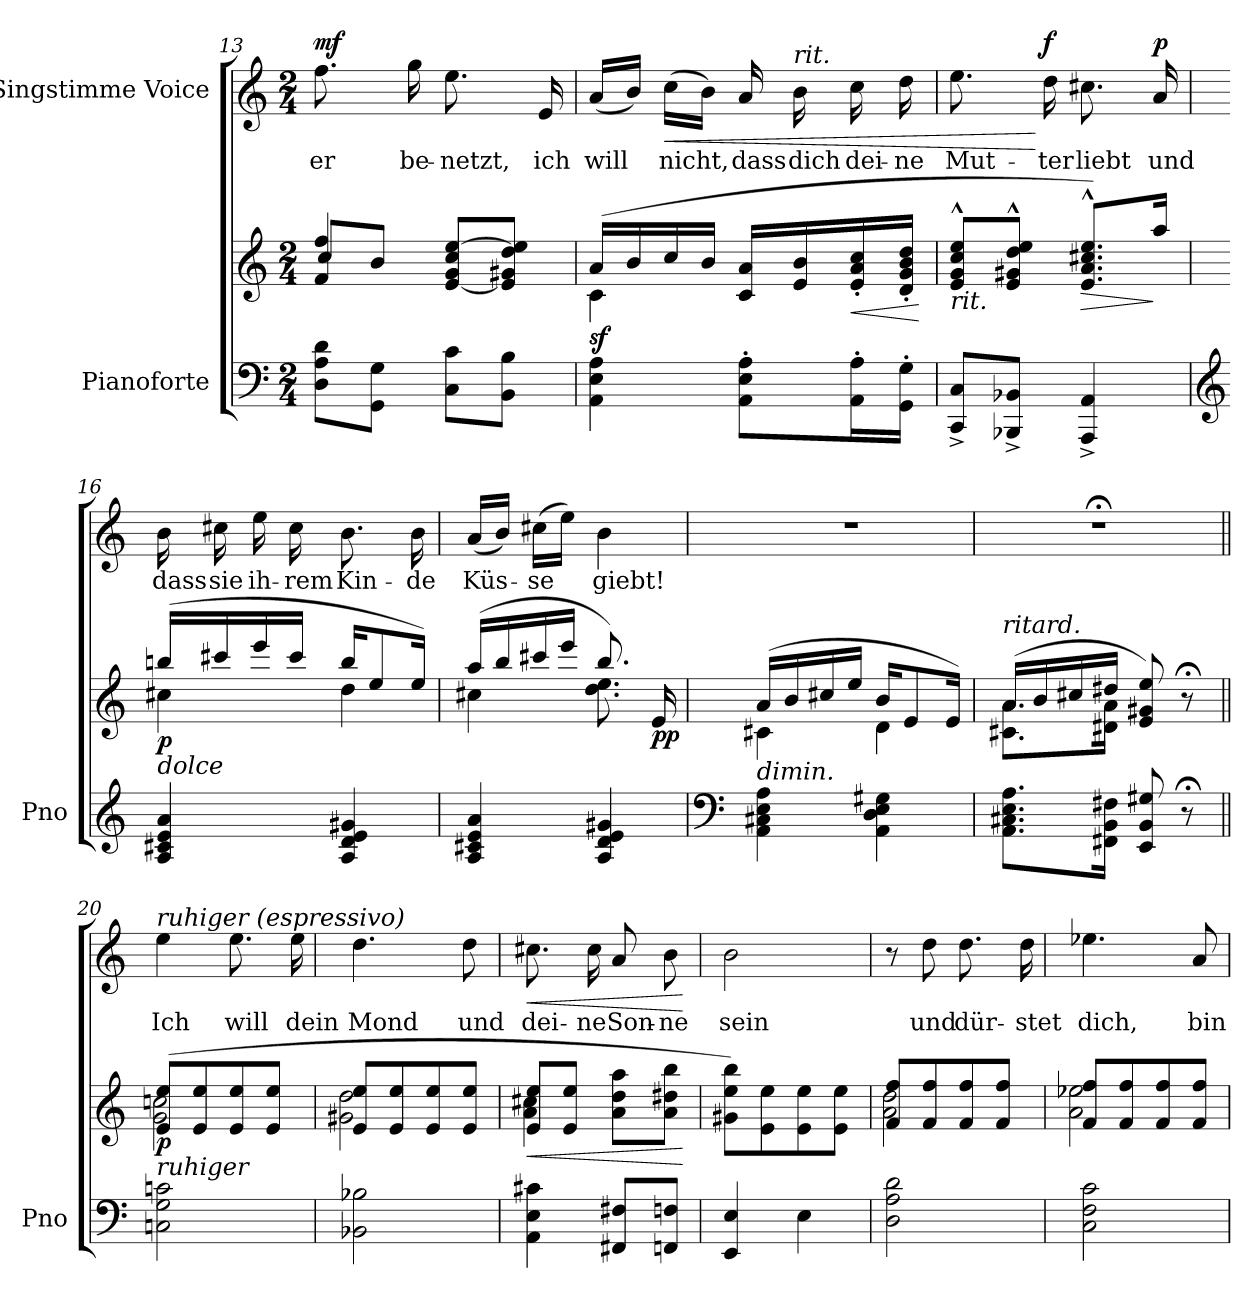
**kern	**kern	**dynam	**kern	**text	**dynam
*part2	*part2	*part2	*part1	*part1	*part1
*staff3	*staff2	*staff2/3	*staff1	*staff1	*staff1
*I"Pianoforte	*	*	*I"Singstimme Voice	*	*
*I'Pno	*	*	*	*	*
*clefF4	*clefG2	*	*clefG2	*	*
*k[]	*k[]	*	*k[]	*	*
*M2/4	*M2/4	*	*M2/4	*	*
=13	=13	=13	=13	=13	=13
*	*^	*	*	*	*
!	!	!	!	!	!LO:LY:b	!LO:DY:a
8D\ 8A\ 8d\L	4f/ 4ff/	8cc/L	.	8.ff\	er	mf
8GG\ 8G\J	.	8b/J	.	.	.	.
!	!	!	!	!	!LO:LY:b	!
.	.	.	.	16gg\	be-	.
!	!	!	!	!	!LO:LY:b	!
8C\ 8c\L	[8e/ 8g/ 8cc/ [8ee/L	4ryy	.	8.ee\	-netzt,	.
8BB\ 8B\J	8e/] 8g#X/ 8dd/ 8ee/]J	.	.	.	.	.
!	!	!	!	!	!LO:LY:b	!
.	.	.	.	16e/	ich	.
=14	=14	=14	=14	=14	=14	=14
!	!	!	!LO:DY:b	!	!LO:LY:b	!
4AA\ 4E\ 4A\	(>16a/LL	4c\	sf	(<16a/LL	will	.
.	16b/	.	.	16b/JJ)	.	.
!	!	!	!	!	!LO:LY:b	!LO:HP:b
.	16cc/	.	.	(>16cc\LL	nicht,	<
.	16b/JJ	.	.	16b\JJ)	.	.
*	*	*	*	*MM85	*	*
!	!	!	!	!	!LO:LY:b	!
8AA\' 8E\' 8A\'L	16c/ 16a/LL	4ryy	.	16a/	dass	.
!	!	!	!	!LO:TX:a:i:t=rit.	!	!
!	!	!	!	!	!LO:LY:b	!
.	16e/ 16b/	.	.	16b\	dich	.
!	!	!	!LO:HP:b	!	!LO:LY:b	!
16AA\' 16A\'L	16e/' 16a/' 16cc/'	.	<	16cc\	dei-	.
!	!	!	!	!	!LO:LY:b	!
16GG\' 16G\'JJ	16d/' 16g/' 16b/' 16dd/'JJ	.	.	16dd\	-ne	.
*	*v	*v	*	*	*	*
.	.	[	.	.	.
=15	=15	=15	=15	=15	=15
!	!LO:TX:b:i:t=rit.	!	!	!	!
!	!	!	!	!LO:LY:b	!
8CC/^ 8C/^L	8e/^^ 8g/^^ 8cc/^^ 8ee/^^L	.	8.ee\	Mut-	.
8BBB-X/^ 8BB-X/^J	8e/^^ 8g#X/^^ 8dd/^^ 8ee/^^J	.	.	.	.
!	!	!	!	!LO:LY:b	!LO:DY:n=1:a
.	.	.	16dd\	-ter	[ f
!	!	!LO:HP:b	!	!LO:LY:b	!
4AAA/^ 4AA/^	8.e/^^ 8.a/^^ 8.cc#X/^^ 8.ee/^^L)	>	8.cc#X\	liebt	.
!	!	!	!	!LO:LY:b	!LO:DY:n=2:a
.	16aa/Jk	]	16a/	und	p
!!LO:PB:g=z
=16	=16	=16	=16	=16	=16
*clefG2	*	*	*	*	*
*	*^	*	*	*	*
!	!LO:TX:b:i:t=dolce	!	!	!	!	!
!	!	!	!LO:DY:b	!	!LO:LY:b	!
4A/ 4c#X/ 4e/ 4a/	(>16bbn/LL	4cc#X\	p	16b\	dass	.
!	!	!	!	!	!LO:LY:b	!
.	16ccc#X/	.	.	16cc#X\	sie	.
!	!	!	!	!	!LO:LY:b	!
.	16eee/	.	.	16ee\	ih-	.
!	!	!	!	!	!LO:LY:b	!
.	16ccc#/JJ	.	.	16cc#\	-rem	.
!	!	!	!	!	!LO:LY:b	!
4A/ 4d/ 4e/ 4g#X/	16bb/KL	4dd\	.	8.b\	Kin-	.
.	8ee/	.	.	.	.	.
!	!	!	!	!	!LO:LY:b	!
.	16ee/Jk)	.	.	16b\	-de	.
=17	=17	=17	=17	=17	=17	=17
!	!	!	!	!	!LO:LY:b	!
4A/ 4c#X/ 4e/ 4a/	(>16aa/LL	4cc#X\	.	(<16a/LL	Küs-	.
.	16bb/	.	.	16b/JJ)	.	.
!	!	!	!	!	!LO:LY:b	!
.	16ccc#X/	.	.	(>16cc#X\LL	-se	.
.	16eee/JJ	.	.	16ee\JJ)	.	.
!	!	!	!	!	!LO:LY:b	!
4A/ 4d/ 4e/ 4g#X/	8.bb/)	8.dd\ 8.ee\	.	4b\	giebt!	.
!	!	!	!LO:DY:b	!	!	!
.	16e/	16ryy	pp	.	.	.
=18	=18	=18	=18	=18	=18	=18
*clefF4	*	*	*	*	*	*
!	!LO:TX:b:i:t=dimin.	!	!	!	!	!
4AA\ 4C#X\ 4E\ 4A\	(>16a/LL	4c#X\	.	2r	.	.
.	16b/	.	.	.	.	.
.	16cc#X/	.	.	.	.	.
.	16ee/JJ	.	.	.	.	.
4AA\ 4D\ 4E\ 4G#X\	16b/KL	4d\	.	.	.	.
.	8e/	.	.	.	.	.
.	16e/Jk)	.	.	.	.	.
=19	=19	=19	=19	=19	=19	=19
*	*	*	*	*MM75	*	*
!	!LO:TX:a:i:t=ritard.	!	!	!	!	!
8.AA\ 8.C#X\ 8.E\ 8.A\L	(>16a/LL	8.c#X\ 8.a\L	.	2r;<	.	.
.	16b/	.	.	.	.	.
.	16cc#X/	.	.	.	.	.
16FF#X\ 16BB\ 16F#X\Jk	16dd#X/JJ	16d#X\ 16a\Jk	.	.	.	.
8EE/ 8BB/ 8G#X/	8e/ 8g#X/ 8ee/)	4ryy	.	.	.	.
8r;<	8r;<	.	.	.	.	.
=20||	=20||	=20||	=20||	=20||	=20||	=20||
*	*	*	*	*MM70	*	*
!	!	!	!	!LO:TX:a:i:t=ruhiger (espressivo)	!	!
!	!LO:TX:b:i:t=ruhiger	!	!	!	!	!
!	!	!	!LO:DY:b	!	!LO:LY:b	!
2Cn\ 2G\ 2cn\	(>8e/ 8ee/L	2g\ 2ccn\	p	4ee\	Ich	.
.	8e/ 8ee/	.	.	.	.	.
!	!	!	!	!	!LO:LY:b	!
.	8e/ 8ee/	.	.	8.ee\	will	.
.	8e/ 8ee/J	.	.	.	.	.
!	!	!	!	!	!LO:LY:b	!
.	.	.	.	16ee\	dein	.
!!LO:LB:g=z
=21	=21	=21	=21	=21	=21	=21
!	!	!	!	!	!LO:LY:b	!
2BB-X\ 2B-X\	8e/ 8ee/L	2g#X\ 2dd\	.	4.dd\	Mond	.
.	8e/ 8ee/	.	.	.	.	.
.	8e/ 8ee/	.	.	.	.	.
!	!	!	!	!	!LO:LY:b	!
.	8e/ 8ee/J	.	.	8dd\	und	.
=22	=22	=22	=22	=22	=22	=22
!	!	!	!LO:HP:b	!	!LO:LY:b	!LO:HP:b
4AA\ 4E\ 4c#X\	8e/ 8ee/L	4a\ 4cc#X\	<	8.cc#X\	dei-	<
.	8e/ 8ee/J	.	.	.	.	.
!	!	!	!	!	!LO:LY:b	!
.	.	.	.	16cc#\	-ne	.
!	!	!	!	!	!LO:LY:b	!
8FF#X/ 8F#X/L	8a\ 8dd\ 8aa\L	4ryy	.	8a/	Son-	.
!	!	!	!	!	!LO:LY:b	!
8FFn/ 8Fn/J	8a\ 8dd#X\ 8bb\J	.	.	8b\	-ne	.
*	*v	*v	*	*	*	*
.	.	[	.	.	[
=23	=23	=23	=23	=23	=23
!	!	!	!	!LO:LY:b	!
4EE/ 4E/	8g#X\ 8ee\ 8bb\L)	.	2b\	sein	.
.	8e\ 8ee\	.	.	.	.
4E\	8e\ 8ee\	.	.	.	.
.	8e\ 8ee\J	.	.	.	.
=24	=24	=24	=24	=24	=24
*	*^	*	*	*	*
2D\ 2A\ 2d\	8f/ 8ff/L	2a\ 2dd\	.	8r	.	.
!	!	!	!	!	!LO:LY:b	!
.	8f/ 8ff/	.	.	8dd\	und	.
!	!	!	!	!	!LO:LY:b	!
.	8f/ 8ff/	.	.	8.dd\	dür-	.
.	8f/ 8ff/J	.	.	.	.	.
!	!	!	!	!	!LO:LY:b	!
.	.	.	.	16dd\	-stet	.
=25	=25	=25	=25	=25	=25	=25
!	!	!	!	!	!LO:LY:b	!
2C\ 2F\ 2c\	8f/ 8ff/L	2a\ 2ee-X\	.	4.ee-X\	dich,	.
.	8f/ 8ff/	.	.	.	.	.
.	8f/ 8ff/	.	.	.	.	.
!	!	!	!	!	!LO:LY:b	!
.	8f/ 8ff/J	.	.	8a/	bin	.
*	*v	*v	*	*	*	*
=	=	=	=	=	=
*-	*-	*-	*-	*-	*-
